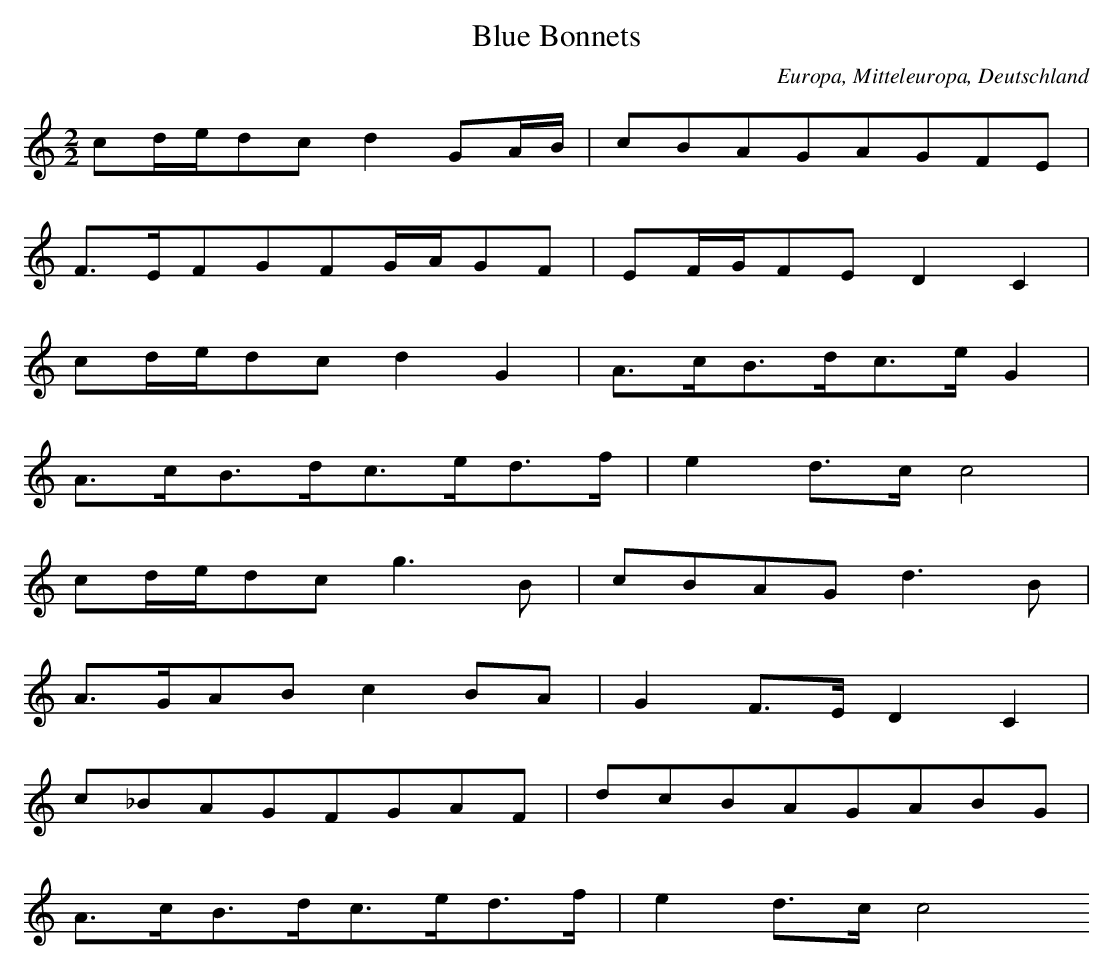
X:1
T: Blue Bonnets
O: Europa, Mitteleuropa, Deutschland
M: 2/2
L: 1/16
K: C
c2ded2c2d4G2AB | c2B2A2G2A2G2F2E2 |
F3EF2G2F2GAG2F2 | E2FGF2E2D4C4 |
c2ded2c2d4G4 | A3cB3dc3eG4 |
A3cB3dc3ed3f | e4d3cc8 |
c2ded2c2g6B2 | c2B2A2G2d6B2 |
A3GA2B2c4B2A2 | G4F3ED4C4 |
c2_B2A2G2F2G2A2F2 | d2c2B2A2G2A2B2G2 |
A3cB3dc3ed3f | e4d3cc8
